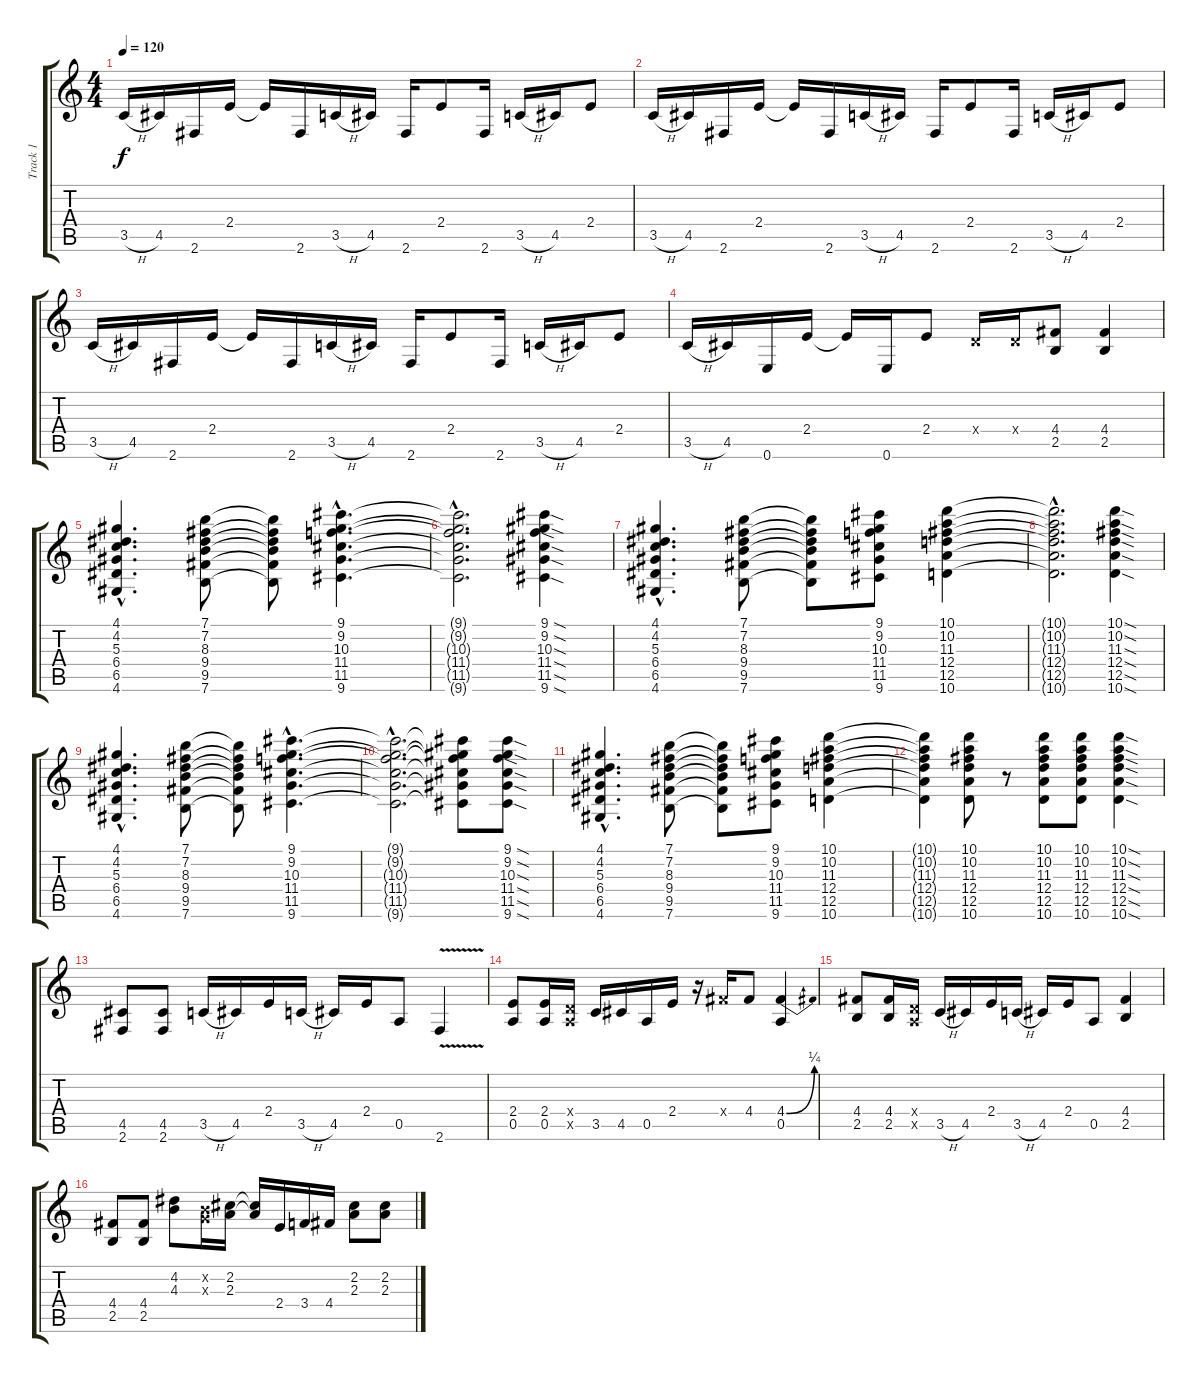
\track ("Track 1" "Track 1") {instrument overdrivenguitar}
\staff {score tabs}
\tuning (E4 B3 G3 D3 A2 E2) {hide}
\ts (4 4)
\tempo 120
\clef g2
\ks c
3.5{h}.16{dy f} 4.5.16 2.6.16 2.4.16 2.4{t}.16 2.6.16 3.5{h}.16 4.5.16 2.6.16 2.4.8 2.6.16 3.5{h}.16 4.5.16 2.4.8 |
3.5{h}.16 4.5.16 2.6.16 2.4.16 2.4{t}.16 2.6.16 3.5{h}.16 4.5.16 2.6.16 2.4.8 2.6.16 3.5{h}.16 4.5.16 2.4.8 |
3.5{h}.16 4.5.16 2.6.16 2.4.16 2.4{t}.16 2.6.16 3.5{h}.16 4.5.16 2.6.16 2.4.8 2.6.16 3.5{h}.16 4.5.16 2.4.8 |
3.5{h}.16 4.5.16 0.6.16 2.4.16 2.4{t}.16 0.6.16 2.4.8 0.4{x}.16 0.4{x}.16 (4.4 2.5).8 (4.4 2.5).4 |
(4.1{hac} 4.2{hac} 5.3{hac} 6.4{hac} 6.5{hac} 4.6{hac}).4{d} (7.1 7.2 8.3 9.4 9.5 7.6).8 (7.1{t} 7.2{t} 8.3{t} 9.4{t} 9.5{t} 7.6{t}).8 (9.1{hac} 9.2{hac} 10.3{hac} 11.4{hac} 11.5{hac} 9.6{hac}).4{d} |
(9.1{hac t} 9.2{hac t} 10.3{hac t} 11.4{hac t} 11.5{hac t} 9.6{hac t}).2{d} (9.1{sod} 9.2{sod} 10.3{sod} 11.4{sod} 11.5{sod} 9.6{sod}).4 |
(4.1{hac} 4.2{hac} 5.3{hac} 6.4{hac} 6.5{hac} 4.6{hac}).4{d} (7.1 7.2 8.3 9.4 9.5 7.6).8 (7.1{t} 7.2{t} 8.3{t} 9.4{t} 9.5{t} 7.6{t}).8 (9.1 9.2 10.3 11.4 11.5 9.6).8 (10.1 10.2 11.3 12.4 12.5 10.6).4 |
(10.1{hac t} 10.2{hac t} 11.3{hac t} 12.4{hac t} 12.5{hac t} 10.6{hac t}).2{d} (10.1{sod} 10.2{sod} 11.3{sod} 12.4{sod} 12.5{sod} 10.6{sod}).4 |
(4.1{hac} 4.2{hac} 5.3{hac} 6.4{hac} 6.5{hac} 4.6{hac}).4{d} (7.1 7.2 8.3 9.4 9.5 7.6).8 (7.1{t} 7.2{t} 8.3{t} 9.4{t} 9.5{t} 7.6{t}).8 (9.1{hac} 9.2{hac} 10.3{hac} 11.4{hac} 11.5{hac} 9.6{hac}).4{d} |
(9.1{hac t} 9.2{hac t} 10.3{hac t} 11.4{hac t} 11.5{hac t} 9.6{hac t}).2{d} (9.1{t} 9.2{t} 10.3{t} 11.4{t} 11.5{t} 9.6{t}).8 (9.1{sod} 9.2{sod} 10.3{sod} 11.4{sod} 11.5{sod} 9.6{sod}).8 |
(4.1{hac} 4.2{hac} 5.3{hac} 6.4{hac} 6.5{hac} 4.6{hac}).4{d} (7.1 7.2 8.3 9.4 9.5 7.6).8 (7.1{t} 7.2{t} 8.3{t} 9.4{t} 9.5{t} 7.6{t}).8 (9.1 9.2 10.3 11.4 11.5 9.6).8 (10.1 10.2 11.3 12.4 12.5 10.6).4 |
(10.1{t} 10.2{t} 11.3{t} 12.4{t} 12.5{t} 10.6{t}).4 (10.1 10.2 11.3 12.4 12.5 10.6).8 r.8 (10.1 10.2 11.3 12.4 12.5 10.6).8 (10.1 10.2 11.3 12.4 12.5 10.6).8 (10.1{sod} 10.2{sod} 11.3{sod} 12.4{sod} 12.5{sod} 10.6{sod}).4 |
(4.5 2.6).8 (4.5 2.6).8 3.5{h}.16 4.5.16 2.4.16 3.5{h}.16 4.5.16 2.4.16 0.5.8 2.6{v}.4 |
(2.4 0.5).8 (2.4 0.5).16 (0.4{x} 0.5{x}).16 3.5.16 4.5.16 0.5.16 2.4.16 r.16 4.4{x}.16 4.4.8 (4.4{be (bend 0 0 60 1)} 0.5).4 |
(4.4 2.5).8 (4.4 2.5).16 (0.4{x} 0.5{x}).16 3.5{h}.16 4.5.16 2.4.16 3.5{h}.16 4.5.16 2.4.16 0.5.8 (4.4 2.5).4 |
(4.4 2.5).8 (4.4 2.5).8 (4.2 4.3).8 (0.2{x} 0.3{x}).16 (2.2 2.3).16 (2.2{t} 2.3{t}).16 2.4.16 3.4.16 4.4.16 (2.2 2.3).8 (2.2 2.3).8
